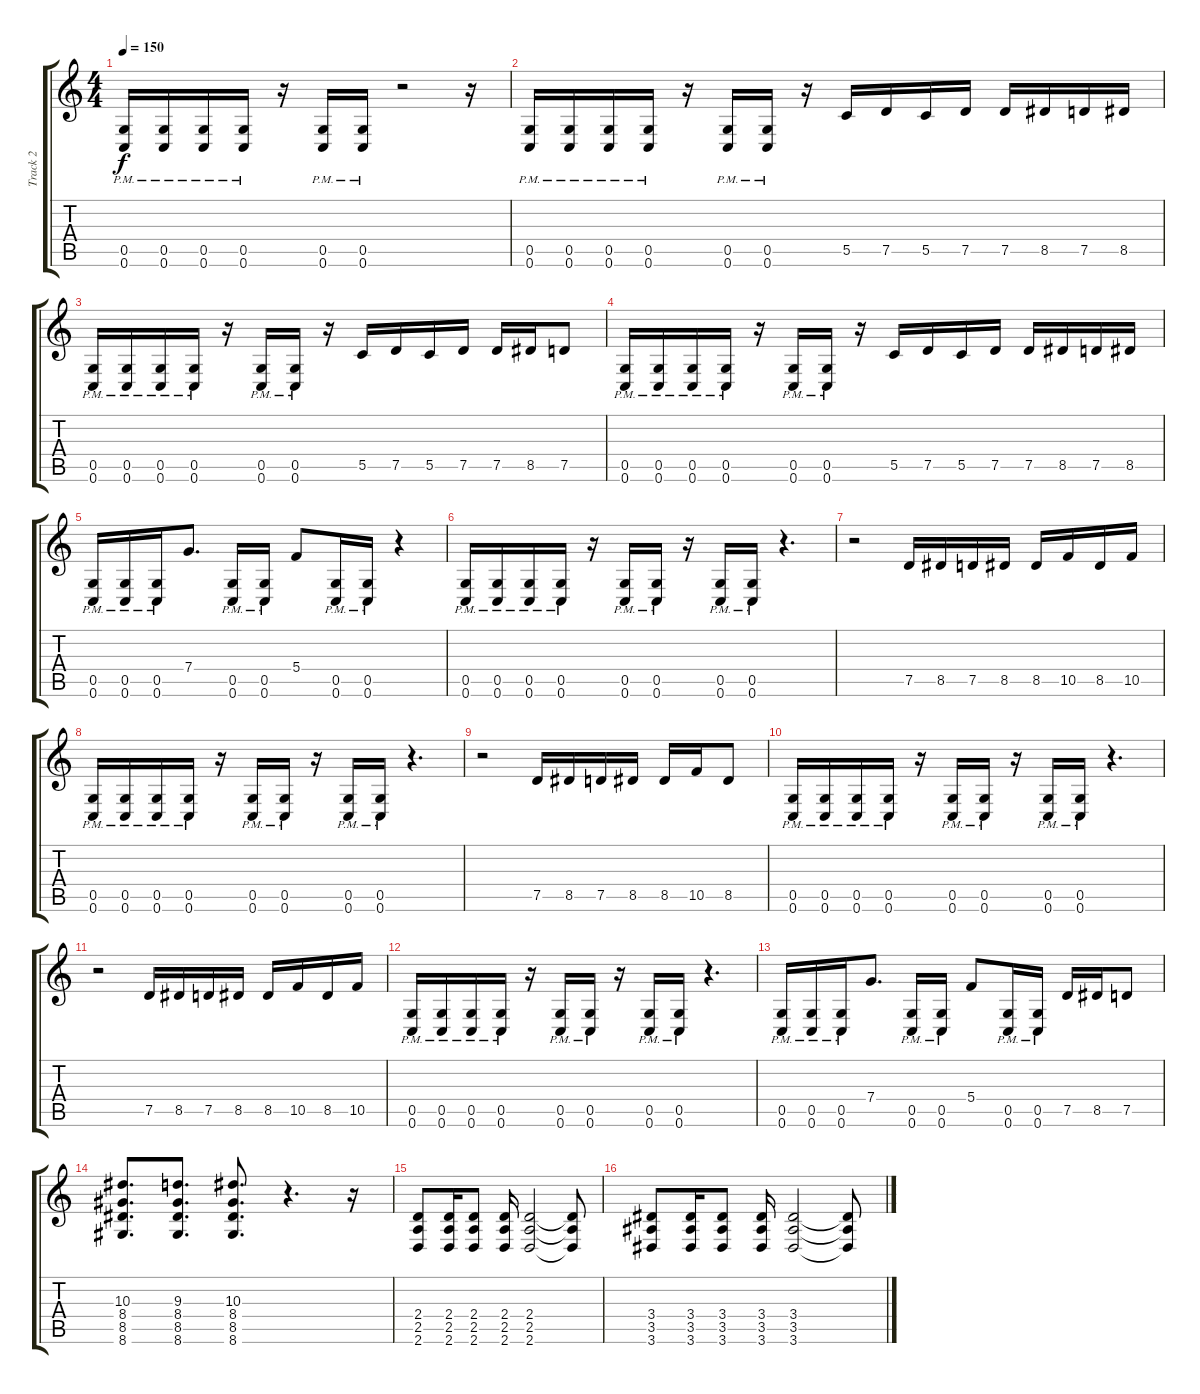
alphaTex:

\track ("Track 2" "Track 2") {instrument distortionguitar}
\staff {score tabs}
\tuning (D4 A3 F3 C3 G2 C2) {hide}
\ts (4 4)
\tempo 150
\clef g2
\ks c
(0.5{pm} 0.6{pm}).16{dy f} (0.5{pm} 0.6{pm}).16 (0.5{pm} 0.6{pm}).16 (0.5{pm} 0.6{pm}).16 r.16 (0.5{pm} 0.6{pm}).16 (0.5{pm} 0.6{pm}).16 r.2 r.16 |
(0.5{pm} 0.6{pm}).16 (0.5{pm} 0.6{pm}).16 (0.5{pm} 0.6{pm}).16 (0.5{pm} 0.6{pm}).16 r.16 (0.5{pm} 0.6{pm}).16 (0.5{pm} 0.6{pm}).16 r.16 5.5.16 7.5.16 5.5.16 7.5.16 7.5.16 8.5.16 7.5.16 8.5.16 |
(0.5{pm} 0.6{pm}).16 (0.5{pm} 0.6{pm}).16 (0.5{pm} 0.6{pm}).16 (0.5{pm} 0.6{pm}).16 r.16 (0.5{pm} 0.6{pm}).16 (0.5{pm} 0.6{pm}).16 r.16 5.5.16 7.5.16 5.5.16 7.5.16 7.5.16 8.5.16 7.5.8 |
(0.5{pm} 0.6{pm}).16 (0.5{pm} 0.6{pm}).16 (0.5{pm} 0.6{pm}).16 (0.5{pm} 0.6{pm}).16 r.16 (0.5{pm} 0.6{pm}).16 (0.5{pm} 0.6{pm}).16 r.16 5.5.16 7.5.16 5.5.16 7.5.16 7.5.16 8.5.16 7.5.16 8.5.16 |
(0.5{pm} 0.6{pm}).16{volume 14} (0.5{pm} 0.6{pm}).16 (0.5{pm} 0.6{pm}).16 7.4.8{d} (0.5{pm} 0.6{pm}).16 (0.5{pm} 0.6{pm}).16 5.4.8 (0.5{pm} 0.6{pm}).16 (0.5{pm} 0.6{pm}).16 r.4 |
(0.5{pm} 0.6{pm}).16 (0.5{pm} 0.6{pm}).16 (0.5{pm} 0.6{pm}).16 (0.5{pm} 0.6{pm}).16 r.16 (0.5{pm} 0.6{pm}).16 (0.5{pm} 0.6{pm}).16 r.16 (0.5{pm} 0.6{pm}).16 (0.5{pm} 0.6{pm}).16 r.4{d} |
r.2 7.5.16 8.5.16 7.5.16 8.5.16 8.5.16 10.5.16 8.5.16 10.5.16 |
(0.5{pm} 0.6{pm}).16 (0.5{pm} 0.6{pm}).16 (0.5{pm} 0.6{pm}).16 (0.5{pm} 0.6{pm}).16 r.16 (0.5{pm} 0.6{pm}).16 (0.5{pm} 0.6{pm}).16 r.16 (0.5{pm} 0.6{pm}).16 (0.5{pm} 0.6{pm}).16 r.4{d} |
r.2 7.5.16 8.5.16 7.5.16 8.5.16 8.5.16 10.5.16 8.5.8 |
(0.5{pm} 0.6{pm}).16 (0.5{pm} 0.6{pm}).16 (0.5{pm} 0.6{pm}).16 (0.5{pm} 0.6{pm}).16 r.16 (0.5{pm} 0.6{pm}).16 (0.5{pm} 0.6{pm}).16 r.16 (0.5{pm} 0.6{pm}).16 (0.5{pm} 0.6{pm}).16 r.4{d} |
r.2 7.5.16 8.5.16 7.5.16 8.5.16 8.5.16 10.5.16 8.5.16 10.5.16 |
(0.5{pm} 0.6{pm}).16 (0.5{pm} 0.6{pm}).16 (0.5{pm} 0.6{pm}).16 (0.5{pm} 0.6{pm}).16 r.16 (0.5{pm} 0.6{pm}).16 (0.5{pm} 0.6{pm}).16 r.16 (0.5{pm} 0.6{pm}).16 (0.5{pm} 0.6{pm}).16 r.4{d} |
(0.5{pm} 0.6{pm}).16{volume 14} (0.5{pm} 0.6{pm}).16 (0.5{pm} 0.6{pm}).16 7.4.8{d} (0.5{pm} 0.6{pm}).16 (0.5{pm} 0.6{pm}).16 5.4.8 (0.5{pm} 0.6{pm}).16 (0.5{pm} 0.6{pm}).16 7.5.16 8.5.16 7.5.8 |
(10.3 8.4 8.5 8.6).8{d} (9.3 8.4 8.5 8.6).8{d} (10.3 8.4 8.5 8.6).8{d} r.4{d} r.16 |
(2.4 2.5 2.6).8 (2.4 2.5 2.6).16 (2.4 2.5 2.6).8 (2.4 2.5 2.6).16 (2.4 2.5 2.6).2 (2.4{t} 2.5{t} 2.6{t}).8 |
(3.4 3.5 3.6).8 (3.4 3.5 3.6).16 (3.4 3.5 3.6).8 (3.4 3.5 3.6).16 (3.4 3.5 3.6).2 (3.4{t} 3.5{t} 3.6{t}).8
